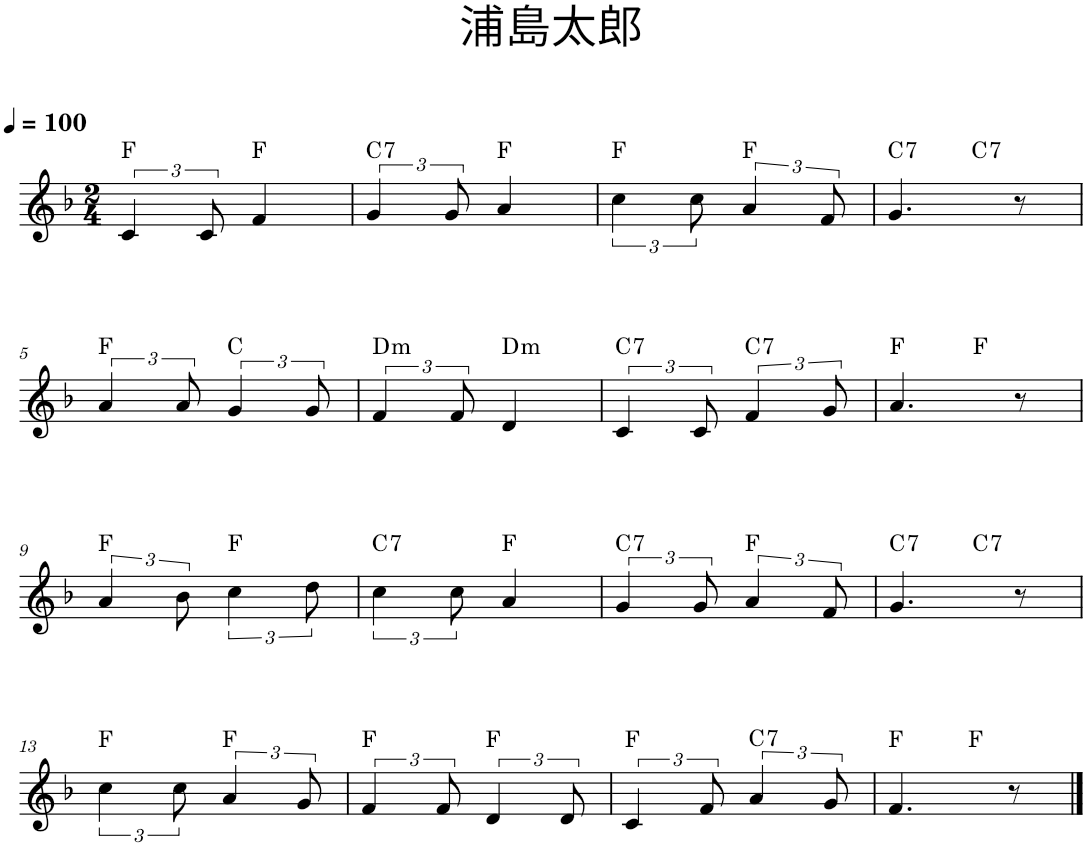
**kern	**harte
*part1	*part1
*staff1	*
*I"Piano	*
*I'Pno.	*
*clefG2	*
*k[b-]	*
*M2/4	*
*MM100	*
=1	=1
6c/	F:maj
12c/	.
4f/	F:maj
=2	=2
!	!LO:H:kt=7
6g/	C:7
12g/	.
4a/	F:maj
=3	=3
6cc\	F:maj
12cc\	.
6a/	F:maj
12f/	.
=4	=4
!	!LO:H:kt=7
*^	*
4.g/	4ryy	C:7
!	!	!LO:H:kt=7
.	4ryy	C:7
8r	.	.
*v	*v	*
!!LO:LB:g=z
=5	=5
6a/	F:maj
12a/	.
6g/	C:maj
12g/	.
=6	=6
!	!LO:H:kt=m
6f/	D:min
12f/	.
!	!LO:H:kt=m
4d/	D:min
=7	=7
!	!LO:H:kt=7
6c/	C:7
12c/	.
!	!LO:H:kt=7
6f/	C:7
12g/	.
=8	=8
*^	*
4.a/	4ryy	F:maj
.	4ryy	F:maj
8r	.	.
*v	*v	*
!!LO:LB:g=z
=9	=9
6a/	F:maj
12b-\	.
6cc\	F:maj
12dd\	.
=10	=10
!	!LO:H:kt=7
6cc\	C:7
12cc\	.
4a/	F:maj
=11	=11
!	!LO:H:kt=7
6g/	C:7
12g/	.
6a/	F:maj
12f/	.
=12	=12
!	!LO:H:kt=7
*^	*
4.g/	4ryy	C:7
!	!	!LO:H:kt=7
.	4ryy	C:7
8r	.	.
*v	*v	*
!!LO:LB:g=z
=13	=13
6cc\	F:maj
12cc\	.
6a/	F:maj
12g/	.
=14	=14
6f/	F:maj
12f/	.
6d/	F:maj
12d/	.
=15	=15
6c/	F:maj
12f/	.
!	!LO:H:kt=7
6a/	C:7
12g/	.
=16	=16
*^	*
4.f/	4ryy	F:maj
.	4ryy	F:maj
8r	.	.
*v	*v	*
==	==
*-	*-
